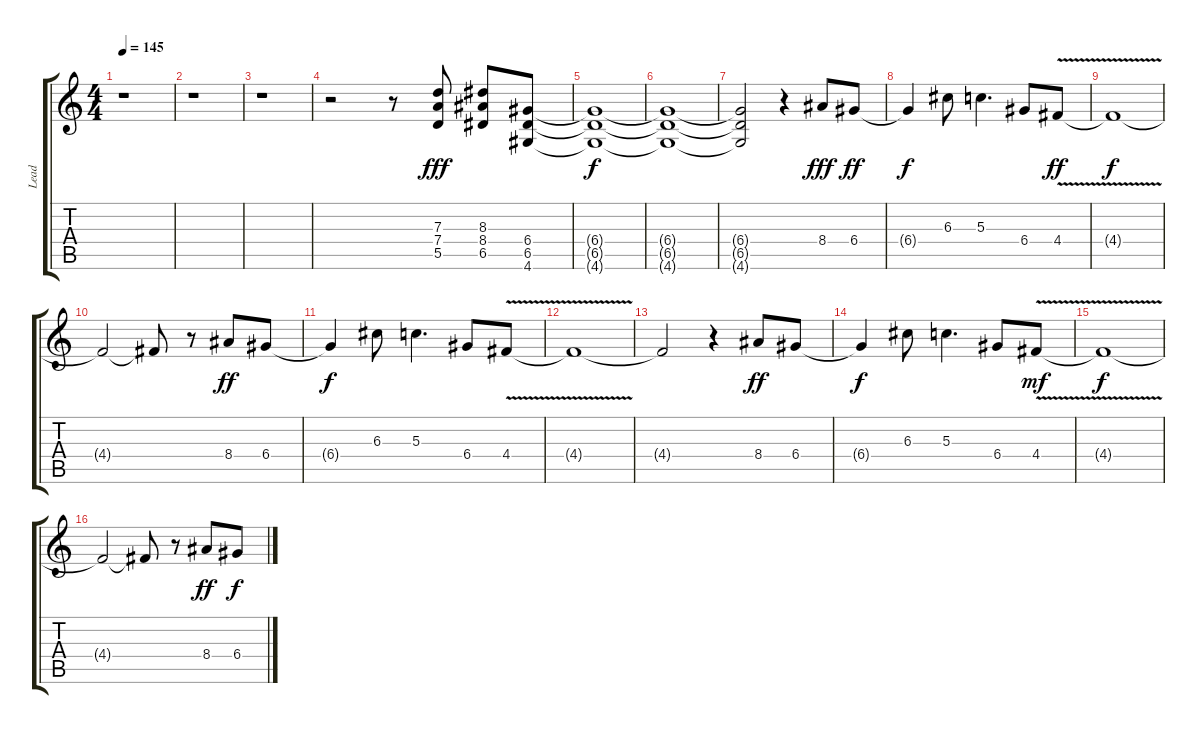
\track ("Lead" "Lead") {instrument distortionguitar}
\staff {score tabs}
\tuning (E4 B3 G3 D3 A2 E2) {hide}
\ts (4 4)
\tempo 145
\clef g2
\ks c
r.1{dy ff} |
r.1 |
r.1 |
r.2 r.8 (7.3 7.4 5.5).8{dy fff} (8.3 8.4 6.5).8 (6.4 6.5 4.6).8 |
(6.4{t} 6.5{t} 4.6{t}).1{dy f} |
(6.4{t} 6.5{t} 4.6{t}).1 |
(6.4{t} 6.5{t} 4.6{t}).2 r.4 8.4.8{dy fff} 6.4.8{dy ff} |
6.4{t}.4{dy f} 6.3.8 5.3.4{d} 6.4.8 4.4{v}.8{dy ff} |
4.4{t}.1{dy f} |
4.4{t}.2 4.4{t}.8 r.8 8.4.8{dy ff} 6.4.8 |
6.4{t}.4{dy f} 6.3.8 5.3.4{d} 6.4.8 4.4{v}.8 |
4.4{t}.1 |
4.4{t}.2 r.4 8.4.8{dy ff} 6.4.8 |
6.4{t}.4{dy f} 6.3.8 5.3.4{d} 6.4.8 4.4{v}.8{dy mf} |
4.4{t}.1{dy f} |
4.4{t}.2 4.4{t}.8 r.8 8.4.8{dy ff} 6.4.8{dy f}
